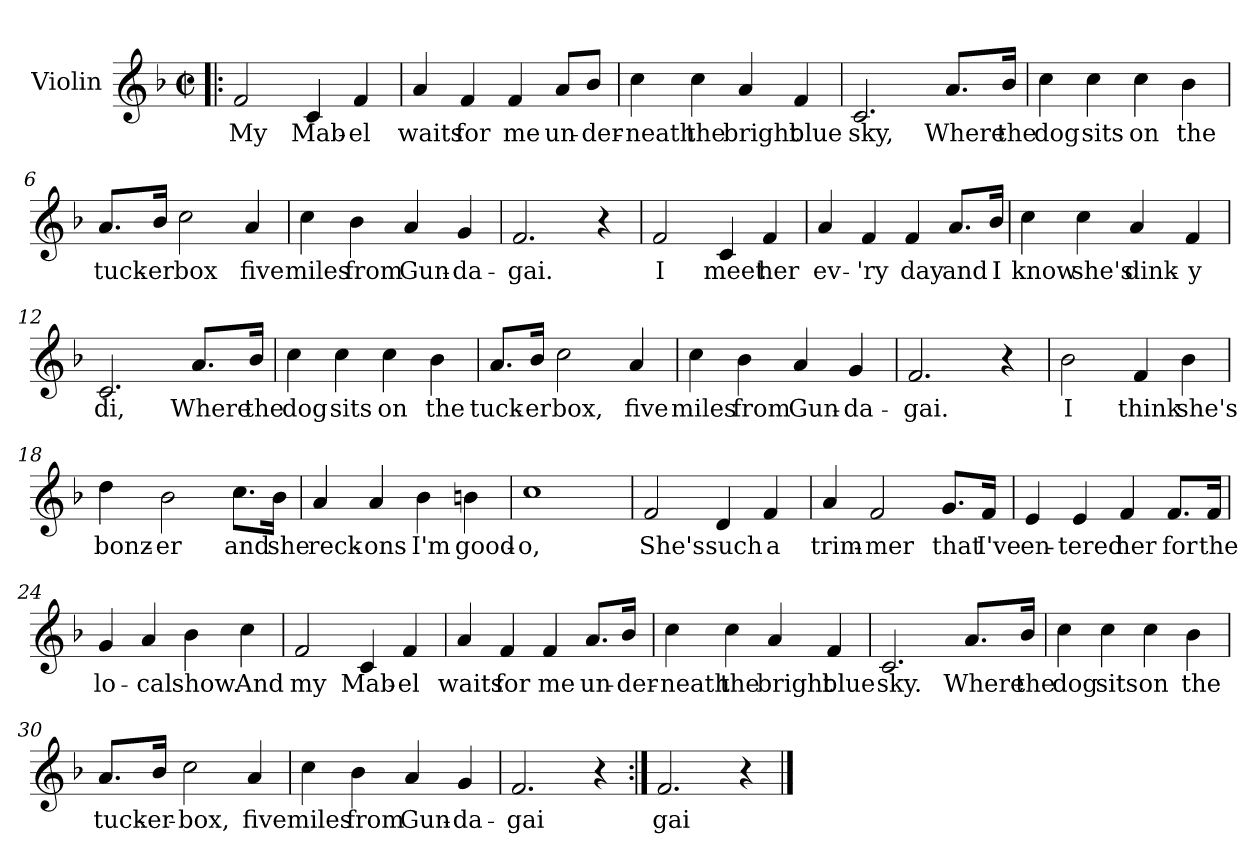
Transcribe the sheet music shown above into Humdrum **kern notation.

**kern	**text
*part1	*part1
*staff1	*staff1
*I"Violin	*
*I'Vln	*
*clefG2	*
*k[b-]	*
*F:	*
*M2/2	*
*met(c|)	*
=1!|:	=1!|:
2f/	My
4c/	Mab-
4f/	-el
=2	=2
4a/	waits
4f/	for
4f/	me
8a/L	un-
8b-/J	-der-
=3	=3
4cc\	-neath
4cc\	the
4a/	bright
4f/	blue
=4	=4
2.c/	sky,
8.a/L	Where
16b-/Jk	the
!!LO:LB:g=z
=5	=5
4cc\	dog
4cc\	sits
4cc\	on
4b-\	the
=6	=6
8.a/L	tuck-
16b-/Jk	-er
2cc\	box
4a/	five
=7	=7
4cc\	miles
4b-\	from
4a/	Gun-
4g/	-da-
=8	=8
2.f/	-gai.
4r	.
!!LO:LB:g=z
=9	=9
2f/	I
4c/	meet
4f/	her
=10	=10
4a/	ev-
4f/	-'ry
4f/	day
8.a/L	and
16b-/Jk	I
=11	=11
4cc\	know
4cc\	she's
4a/	dink-
4f/	-y
=12	=12
2.c/	di,
8.a/L	Where
16b-/Jk	the
!!LO:LB:g=z
=13	=13
4cc\	dog
4cc\	sits
4cc\	on
4b-\	the
=14	=14
8.a/L	tuck-
16b-/Jk	-er
2cc\	box,
4a/	five
=15	=15
4cc\	miles
4b-\	from
4a/	Gun-
4g/	-da-
=16	=16
2.f/	-gai.
4r	.
!!LO:LB:g=z
=17	=17
2b-\	I
4f/	think
4b-\	she's
=18	=18
4dd\	bonz-
2b-\	-er
8.cc\L	and
16b-\Jk	she
=19	=19
4a/	reck-
4a/	-ons
4b-\	I'm
4bn\	good-
=20	=20
1cc	-o,
!!LO:LB:g=z
=21	=21
2f/	She's
4d/	such
4f/	a
=22	=22
4a/	trim-
2f/	-mer
8.g/L	that
16f/Jk	I've
=23	=23
4e/	en-
4e/	-tered
4f/	her
8.f/L	for
16f/Jk	the
=24	=24
4g/	lo-
4a/	-cal
4b-\	show.
4cc\	And
=25	=25
2f/	my
4c/	Mab-
4f/	-el
!!LO:LB:g=z
=26	=26
4a/	waits
4f/	for
4f/	me
8.a/L	un-
16b-/Jk	-der-
=27	=27
4cc\	-neath
4cc\	the
4a/	bright
4f/	blue
=28	=28
2.c/	sky.
8.a/L	Where
16b-/Jk	the
=29	=29
4cc\	dog
4cc\	sits
4cc\	on
4b-\	the
!!LO:LB:g=z
=30	=30
8.a/L	tuck-
16b-/Jk	-er-
2cc\	-box,
4a/	five
=31	=31
4cc\	miles
4b-\	from
4a/	Gun-
4g/	-da-
=32	=32
2.f/	-gai
4r	.
=33:|!	=33:|!
2.f/	gai
4r	.
==	==
*-	*-
